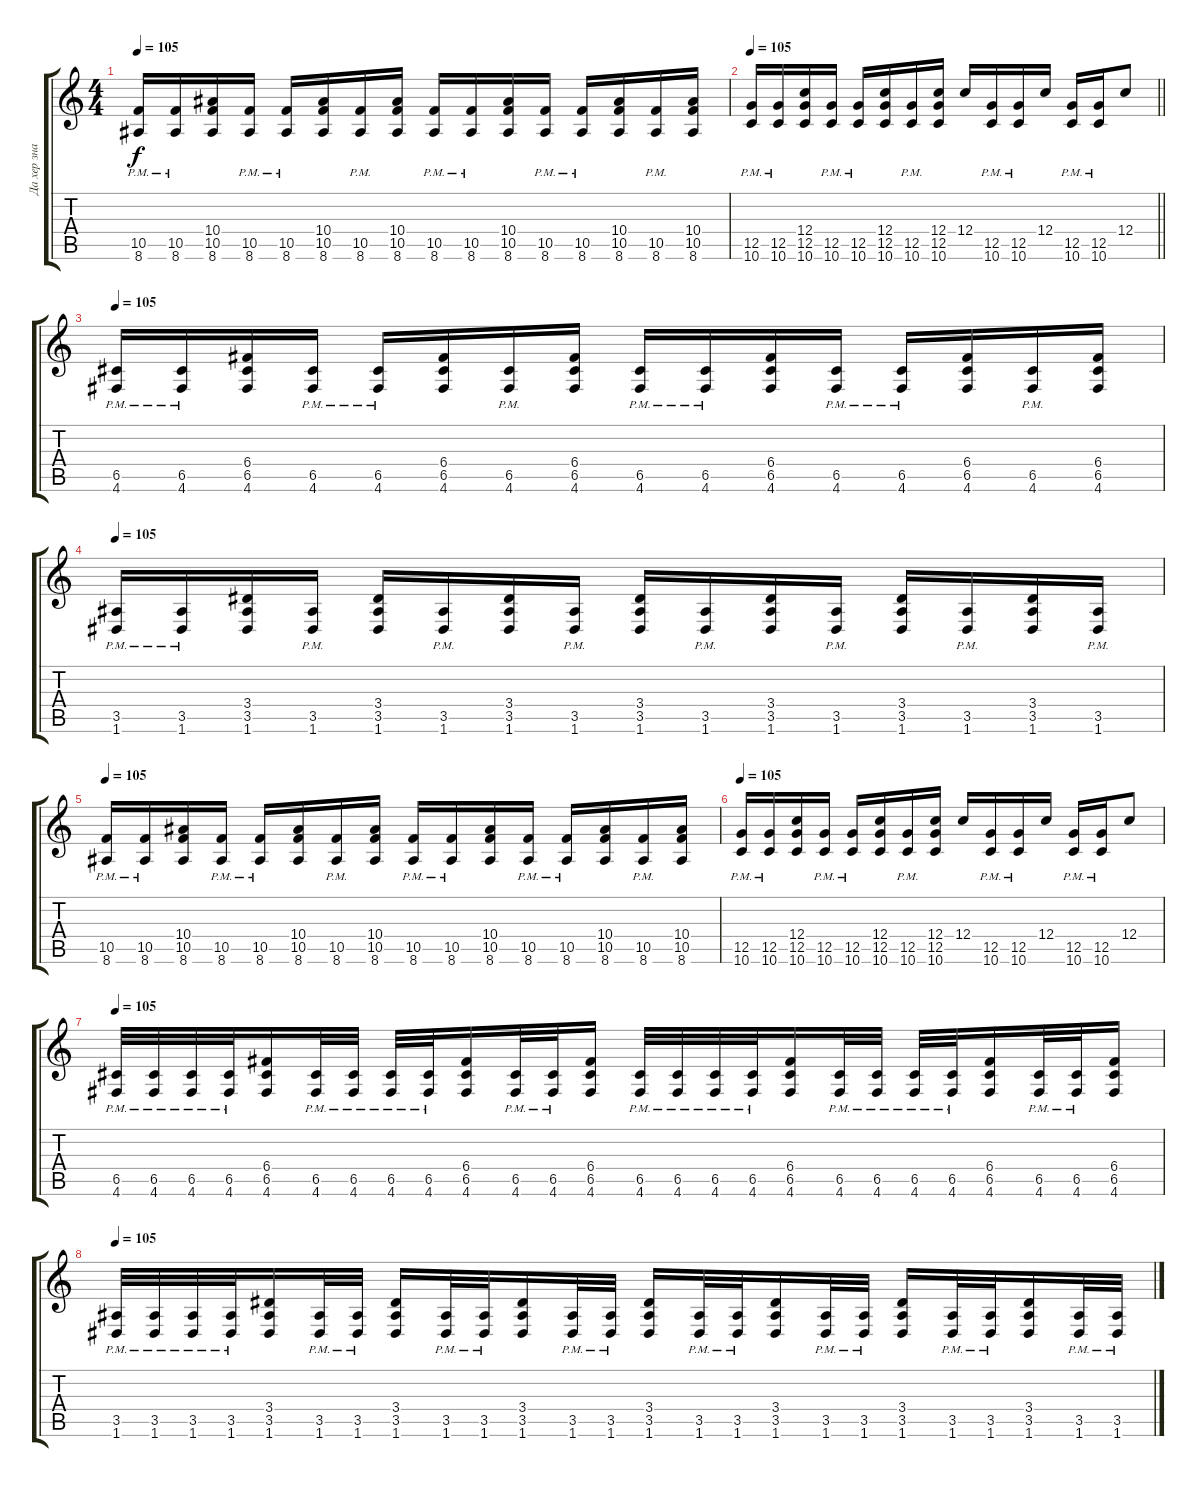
\track ("Да хер знает кто это" "Да хер зна") {instrument overdrivenguitar}
\staff {score tabs}
\tuning (D4 A3 F3 C3 G2 D2) {hide}
\ts (4 4)
\tempo 105
\clef g2
\ks c
(10.5{pm} 8.6{pm}).16{dy f} (10.5{pm} 8.6{pm}).16 (10.4 10.5 8.6).16 (10.5{pm} 8.6{pm}).16 (10.5{pm} 8.6{pm}).16 (10.4 10.5 8.6).16 (10.5{pm} 8.6{pm}).16 (10.4 10.5 8.6).16 (10.5{pm} 8.6{pm}).16 (10.5{pm} 8.6{pm}).16 (10.4 10.5 8.6).16 (10.5{pm} 8.6{pm}).16 (10.5{pm} 8.6{pm}).16 (10.4 10.5 8.6).16 (10.5{pm} 8.6{pm}).16 (10.4 10.5 8.6).16 |
\tempo 105
\barLineRight lightlight
(12.5{pm} 10.6{pm}).16 (12.5{pm} 10.6{pm}).16 (12.4 12.5 10.6).16 (12.5{pm} 10.6{pm}).16 (12.5{pm} 10.6{pm}).16 (12.4 12.5 10.6).16 (12.5{pm} 10.6{pm}).16 (12.4 12.5 10.6).16 12.4.16 (12.5{pm} 10.6{pm}).16 (12.5{pm} 10.6{pm}).16 12.4.16 (12.5{pm} 10.6{pm}).16 (12.5{pm} 10.6{pm}).16 12.4.8 |
\tempo 105
(6.5{pm} 4.6{pm}).16 (6.5{pm} 4.6{pm}).16 (6.4 6.5 4.6).16 (6.5{pm} 4.6{pm}).16 (6.5{pm} 4.6{pm}).16 (6.4 6.5 4.6).16 (6.5{pm} 4.6{pm}).16 (6.4 6.5 4.6).16 (6.5{pm} 4.6{pm}).16 (6.5{pm} 4.6{pm}).16 (6.4 6.5 4.6).16 (6.5{pm} 4.6{pm}).16 (6.5{pm} 4.6{pm}).16 (6.4 6.5 4.6).16 (6.5{pm} 4.6{pm}).16 (6.4 6.5 4.6).16 |
\tempo 105
(3.5{pm} 1.6{pm}).16 (3.5{pm} 1.6{pm}).16 (3.4 3.5 1.6).16 (3.5{pm} 1.6{pm}).16 (3.4 3.5 1.6).16 (3.5{pm} 1.6{pm}).16 (3.4 3.5 1.6).16 (3.5{pm} 1.6{pm}).16 (3.4 3.5 1.6).16 (3.5{pm} 1.6{pm}).16 (3.4 3.5 1.6).16 (3.5{pm} 1.6{pm}).16 (3.4 3.5 1.6).16 (3.5{pm} 1.6{pm}).16 (3.4 3.5 1.6).16 (3.5{pm} 1.6{pm}).16 |
\tempo 105
(10.5{pm} 8.6{pm}).16 (10.5{pm} 8.6{pm}).16 (10.4 10.5 8.6).16 (10.5{pm} 8.6{pm}).16 (10.5{pm} 8.6{pm}).16 (10.4 10.5 8.6).16 (10.5{pm} 8.6{pm}).16 (10.4 10.5 8.6).16 (10.5{pm} 8.6{pm}).16 (10.5{pm} 8.6{pm}).16 (10.4 10.5 8.6).16 (10.5{pm} 8.6{pm}).16 (10.5{pm} 8.6{pm}).16 (10.4 10.5 8.6).16 (10.5{pm} 8.6{pm}).16 (10.4 10.5 8.6).16 |
\tempo 105
(12.5{pm} 10.6{pm}).16 (12.5{pm} 10.6{pm}).16 (12.4 12.5 10.6).16 (12.5{pm} 10.6{pm}).16 (12.5{pm} 10.6{pm}).16 (12.4 12.5 10.6).16 (12.5{pm} 10.6{pm}).16 (12.4 12.5 10.6).16 12.4.16 (12.5{pm} 10.6{pm}).16 (12.5{pm} 10.6{pm}).16 12.4.16 (12.5{pm} 10.6{pm}).16 (12.5{pm} 10.6{pm}).16 12.4.8 |
\tempo 105
(6.5{pm} 4.6{pm}).32{instrument distortionguitar} (6.5{pm} 4.6{pm}).32 (6.5{pm} 4.6{pm}).32 (6.5{pm} 4.6{pm}).32 (6.4 6.5 4.6).16 (6.5{pm} 4.6{pm}).32 (6.5{pm} 4.6{pm}).32 (6.5{pm} 4.6{pm}).32 (6.5{pm} 4.6{pm}).32 (6.4 6.5 4.6).16 (6.5{pm} 4.6{pm}).32 (6.5{pm} 4.6{pm}).32 (6.4 6.5 4.6).16 (6.5{pm} 4.6{pm}).32{instrument distortionguitar} (6.5{pm} 4.6{pm}).32 (6.5{pm} 4.6{pm}).32 (6.5{pm} 4.6{pm}).32 (6.4 6.5 4.6).16 (6.5{pm} 4.6{pm}).32 (6.5{pm} 4.6{pm}).32 (6.5{pm} 4.6{pm}).32 (6.5{pm} 4.6{pm}).32 (6.4 6.5 4.6).16 (6.5{pm} 4.6{pm}).32 (6.5{pm} 4.6{pm}).32 (6.4 6.5 4.6).16 |
\tempo 105
(3.5{pm} 1.6{pm}).32 (3.5{pm} 1.6{pm}).32 (3.5{pm} 1.6{pm}).32 (3.5{pm} 1.6{pm}).32 (3.4 3.5 1.6).16 (3.5{pm} 1.6{pm}).32 (3.5{pm} 1.6{pm}).32 (3.4 3.5 1.6).16 (3.5{pm} 1.6{pm}).32 (3.5{pm} 1.6{pm}).32 (3.4 3.5 1.6).16 (3.5{pm} 1.6{pm}).32 (3.5{pm} 1.6{pm}).32 (3.4 3.5 1.6).16 (3.5{pm} 1.6{pm}).32 (3.5{pm} 1.6{pm}).32 (3.4 3.5 1.6).16 (3.5{pm} 1.6{pm}).32 (3.5{pm} 1.6{pm}).32 (3.4 3.5 1.6).16 (3.5{pm} 1.6{pm}).32 (3.5{pm} 1.6{pm}).32 (3.4 3.5 1.6).16 (3.5{pm} 1.6{pm}).32 (3.5{pm} 1.6{pm}).32
